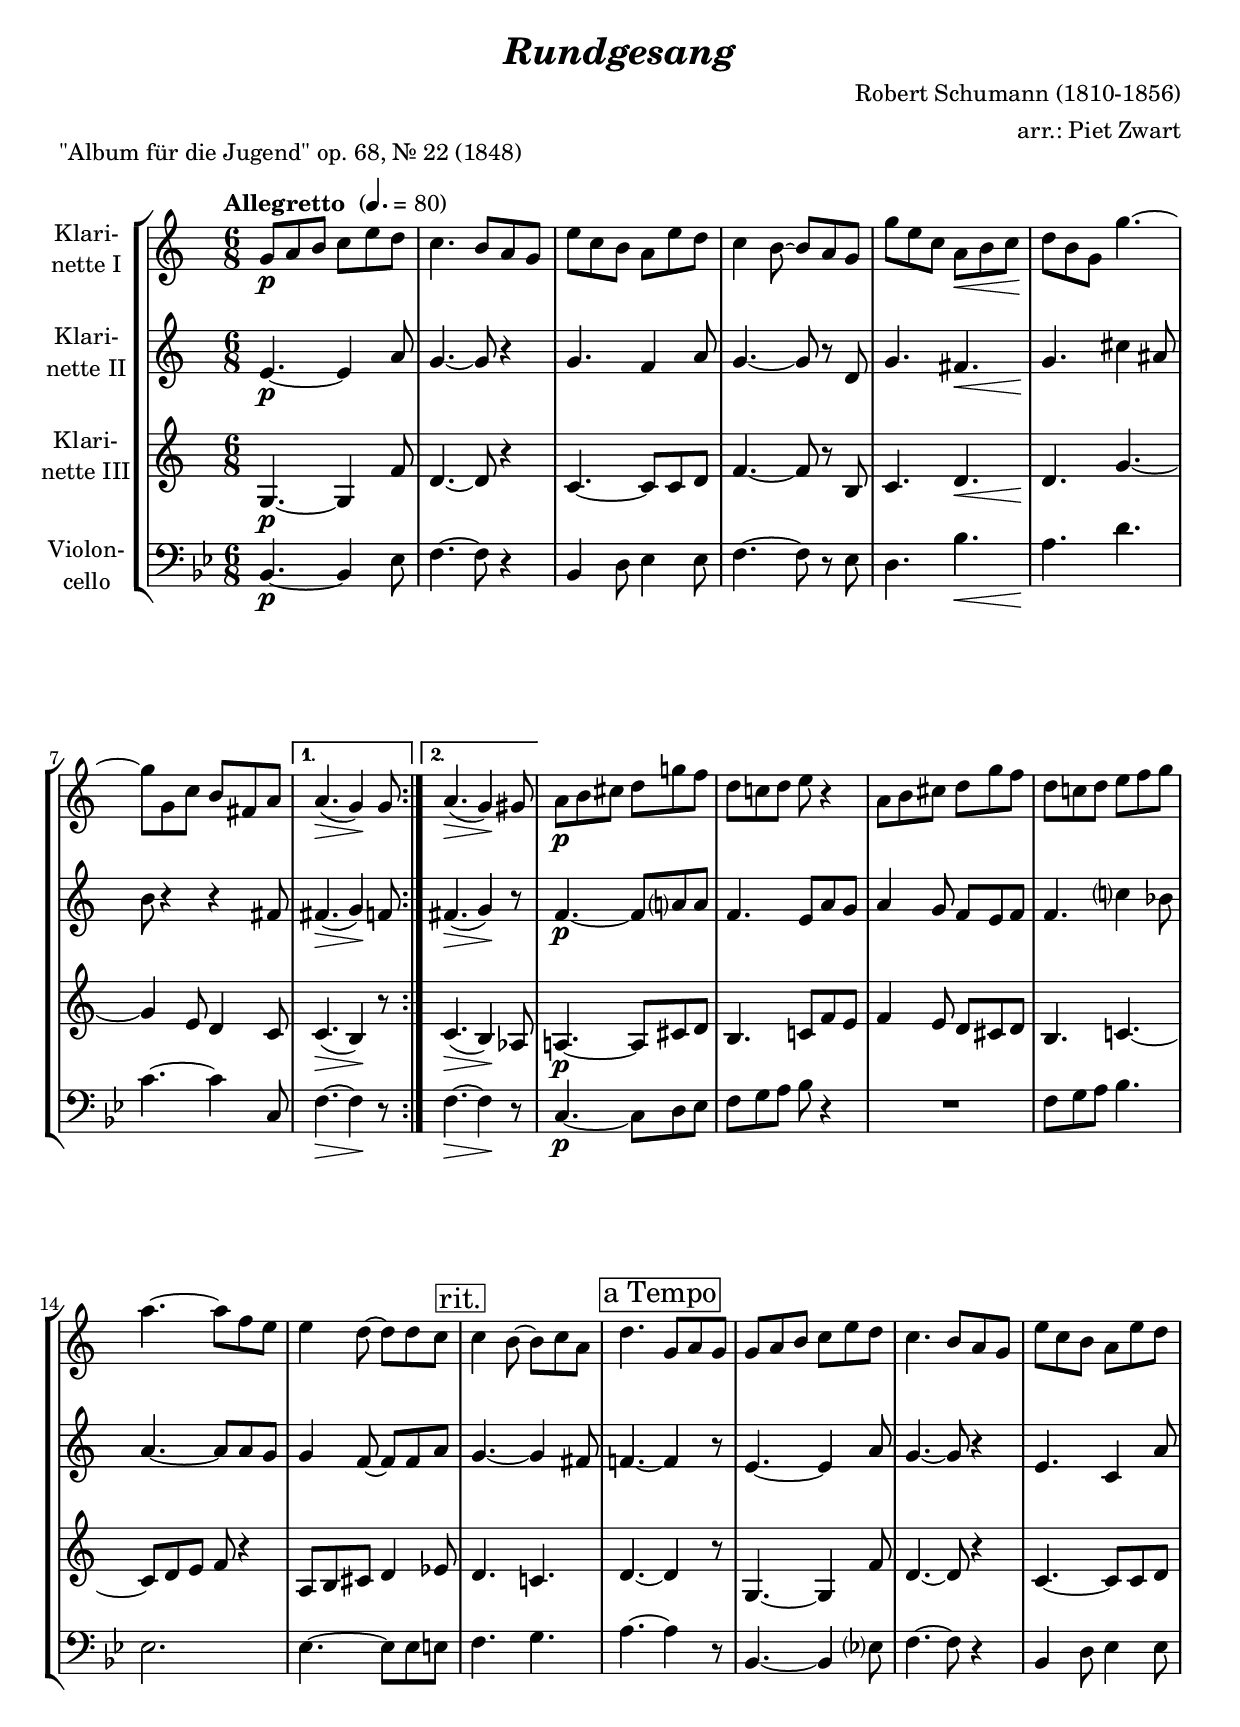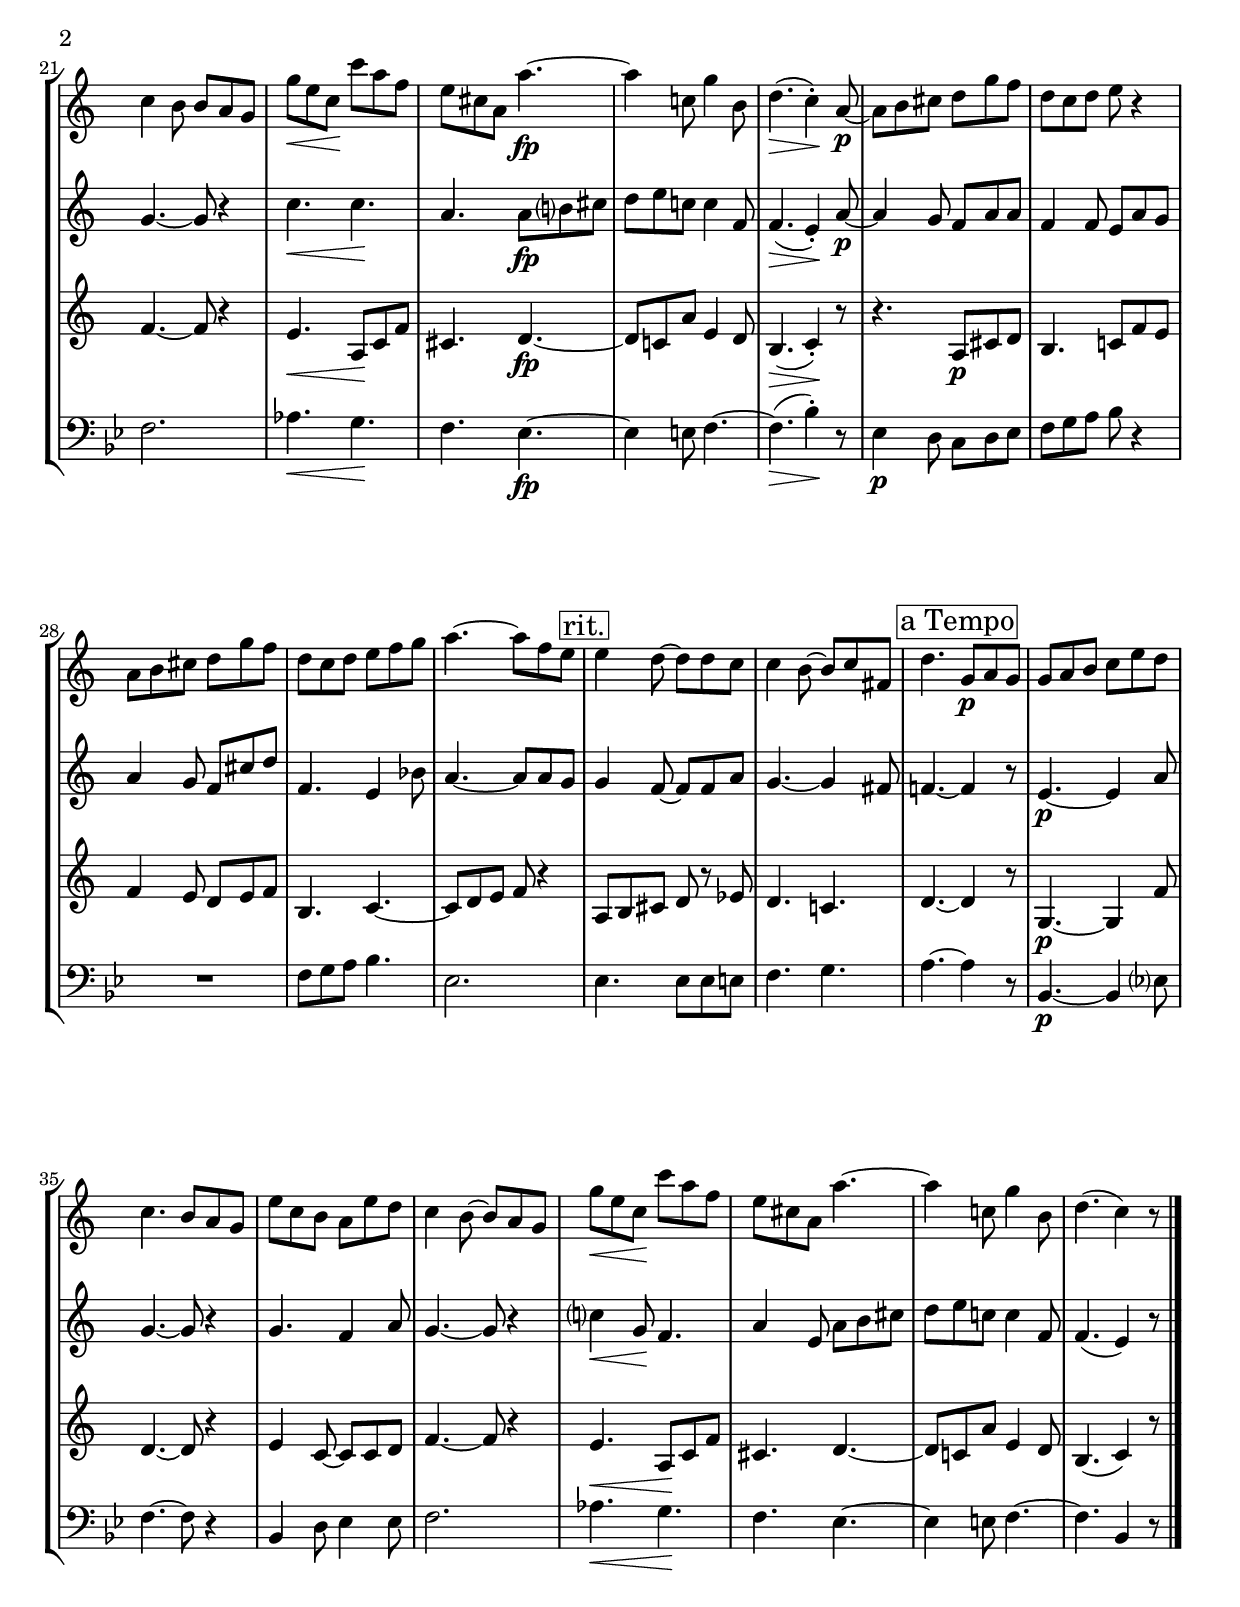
\version "2.18.2"
\include "deutsch.ly"

#(set-global-staff-size 20.25)

\header {
  title     = \markup \bold \italic "Rundgesang"
  composer  = "Robert Schumann (1810-1856)"
  arranger  = "arr.: Piet Zwart"
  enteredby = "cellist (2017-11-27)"
  piece     = "\"Album für die Jugend\" op. 68, Nr. 22 (1848)"
}

voiceconsts = {
  \key g \major
  \clef "treble"
  \time 6/8
%  \numericTimeSignature
  \compressFullBarRests
  % Set default beaming for all staves
%  \set Timing.beamExceptions = #'()
%  \set Timing.baseMoment     = #(ly:make-moment 1 4)
%  \set Timing.beatStructure  = #'(1 1 1)
  \tempo "Allegretto " 4.=80
}

mikl = "clarinet"
mifl = "flute"
mist = "string ensemble 1"
miba = "cello"
%miba = "harpsichord"
milo = "drawbar organ"

atem = \mark \markup \box "a Tempo"
rit  = \mark \markup \box "rit."

va = \relative c'' {
  \voiceconsts
  
  \repeat volta 2 {
    d8\p e fis g h a
    g4. fis8 e d
    h' g fis e h' a
    g4 fis8~ fis e d
    d' h g e\< fis g\!

    a fis d d'4.~
    d8 d, g fis cis e
  }
  \alternative {
    { e4.(\> d4)\! d8 }
    { e4.(\> d4)\! dis8 }
  }

  e\p fis gis a d! c
  a g! a h r4
  e,8 fis gis a d c

  a g! a h c d
  e4.~ e8 c h
  h4 a8~ a a g \rit
  g4 fis8~ fis g e
  a4. \atem d,8 e d
  d e fis g h a
  g4. fis8 e d

  h' g fis e h' a
  g4 fis8 fis e d
  d'\< h g\! g' e c
  h gis e e'4.~\fp
  e4 g,!8 d'4 fis,8
  a4.(\> g4)-.\! e8~\p
  e fis gis a d c

  a g a h r4
  e,8 fis gis a d c
  a g a h c d
  e4.~ e8 c h \rit
  h4 a8~ a a g
  g4 fis8~ fis g cis,

  a'4. \atem d,8\p e d
  d e fis g h a
  g4. fis8 e d
  h' g fis e h' a
  g4 fis8~ fis e d
  d'\< h g\! g' e c

  h gis e e'4.~
  e4 g,!8 d'4 fis,8
  a4.( g4) r8 \bar "|."
}

vb = \relative c'' {
  \voiceconsts

  \repeat volta 2 {
    h4.~\p h4 e8
    d4.~ d8 r4
    d4. c4 e8
    d4.~ d8 r a
    d4. cis\<

    d\! gis4 eis8
    fis r4 r cis8
  }
  \alternative {
    { cis4.(\> d4)\! c8 }
    { cis4.(\> d4)\! r8 }
  }
  c4.~\p c8 e? e
  c4. h8 e d
  e4 d8 c h c

  c4. g'?4 f8
  e4.~ e8 e d
  d4 c8~ c c e \rit
  d4.~ d4 cis8
  c!4.~ \atem c4 r8
  h4.~ h4 e8
  d4.~ d8 r4

  h4. g4 e'8
  d4.~ d8 r4
  g4.\< g\!
  e e8\fp fis? gis
  a h g! g4 c,8
  c4.(\> h4)-.\! e8~\p
  e4 d8 c e e

  c4 c8 h e d
  e4 d8 c gis' a
  c,4. h4 f'8
  e4.~ e8 e d \rit
  d4 c8~ c c e
  d4.~ d4 cis8

  c!4.~ \atem c4 r8
  h4.~\p h4 e8
  d4.~ d8 r4
  d4. c4 e8
  d4.~ d8 r4
  g?4\< d8\! c4.

  e4 h8 e fis gis
  a h g! g4 c,8
  c4.( h4) r8 \bar "|."
}

vc = \relative c' {
  \voiceconsts

  \repeat volta 2 {
    d4.~\p d4 c'8
    a4.~ a8 r4
    g4.~ g8 g a
    c4.~ c8 r fis,
    g4. a\<

    a\! d~
    d4 h8 a4 g8
  }
  \alternative {
    { g4.(\> fis4)\! r8 }
    { g4.(\> fis4)\! es8 }
  }
  e!4.~\p
  e8 gis a
  fis4. g!8 c h
  c4 h8 a gis a

  fis4. g!~
  g8 a h c r4
  e,8 fis gis a4 b8 \rit
  a4. g!
  a~ \atem a4 r8
  d,4.~ d4 c'8
  a4.~ a8 r4

  g4.~ g8 g a
  c4.~ c8 r4
  h4.\< e,8\! g c
  gis4. a~\fp
  a8 g! e' h4 a8
  fis4.(\> g4)-.\! r8
  r4. e8\p gis a

  fis4. g!8 c h
  c4 h8 a h c
  fis,4. g~
  g8 a h c r4 \rit
  e,8 fis gis a r b
  a4. g!

  a~ \atem a4 r8
  d,4.~\p d4 c'8
  a4.~ a8 r4
  h4 g8~ g g a
  c4.~ c8 r4
  h4.\< e,8\! g c

  gis4. a~
  a8 g! e' h4 a8
  fis4.( g4) r8 \bar "|."
}

vd = \relative c' {
  \voiceconsts
  \clef "bass"
  
  \repeat volta 2 {
    g4.~\p g4 c8
    d4.~ d8 r4
    g, h8 c4 c8
    d4.~ d8 r c
    h4. g'\<

    fis\! h
    a~ a4 a,8
  }
  \alternative {
    { d4.~\> d4\! r8 }
    { d4.~\> d4\! r8 }
  }
  a4.~\p a8 h c
  d e fis g r4
  R2.

  d8 e fis g4.
  c,2.
  c4.~ c8 c cis \rit
  d4. e
  fis~ \atem fis4 r8
  g,4.~ g4 c?8
  d4.~ d8 r4

  g, h8 c4 c8
  d2.
  f4.\< e\!
  d c~\fp
  c4 cis8 d4.~
  d(\> g4)-.\! r8
  c,4\p h8 a h c

  d e fis g r4
  R2.
  d8 e fis g4.
  c,2. \rit
  c4. c8 c cis
  d4. e

  fis~ \atem fis4 r8
  g,4.~\p g4 c?8
  d4.~ d8 r4
  g, h8 c4 c8
  d2.
  f4.\< e\!

  d c~
  c4 cis8 d4.~
  d g,4 r8 \bar "|."
}


music = \new StaffGroup <<
      \new Staff {
	\set Staff.midiInstrument = \mikl
	\set Staff.instrumentName = \markup \center-column { "Klari-" "nette I" }
	\transpose g c { \va }
      }

      \new Staff {
	\set Staff.midiInstrument = \mikl
	\set Staff.instrumentName = \markup \center-column { "Klari-" "nette II" }
	\transpose g c { \vb }
      }

      \new Staff {
	\set Staff.midiInstrument = \mikl
	\set Staff.instrumentName = \markup \center-column { "Klari-" "nette III" }
	\transpose g c { \vc }
      }

      \new Staff {
	\set Staff.midiInstrument = \miba
	\set Staff.instrumentName = \markup \center-column { "Violon-" "cello" }
	\transpose g b, { \vd }
      }
>>

\book {
  \score {
    \music
    \layout {}
  }

  \score {
    \unfoldRepeats \music

    \midi {
      \context {
        \Score
      }
    }
  }
}
